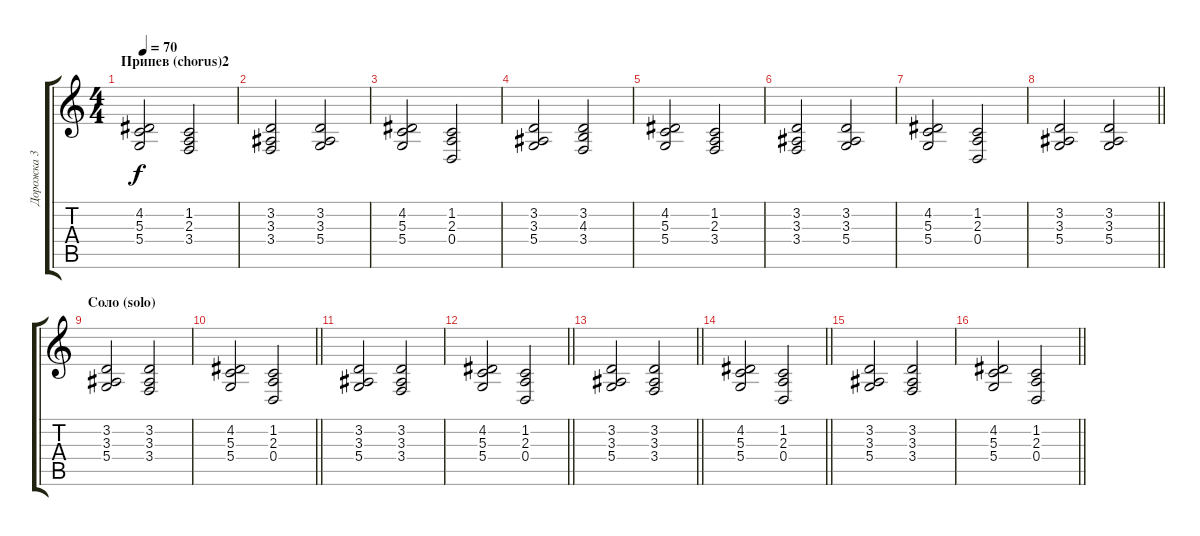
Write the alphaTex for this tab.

\track ("Дорожка 3" "Дорожка 3") {instrument pad2warm}
\staff {score tabs}
\tuning (E4 B3 G3 D3 A2 E2) {hide}
\ts (4 4)
\section ("" "Припев (chorus)2")
\tempo 70
\clef g2
\ks c
(4.2 5.3 5.4).2{dy f} (1.2 2.3 3.4).2 |
(3.2 3.3 3.4).2 (3.2 3.3 5.4).2 |
(4.2 5.3 5.4).2 (1.2 2.3 0.4).2 |
(3.2 3.3 5.4).2 (3.2 4.3 3.4).2 |
(4.2 5.3 5.4).2 (1.2 2.3 3.4).2 |
(3.2 3.3 3.4).2 (3.2 3.3 5.4).2 |
(4.2 5.3 5.4).2 (1.2 2.3 0.4).2 |
\barLineRight lightlight
(3.2 3.3 5.4).2 (3.2 3.3 5.4).2 |
\section ("" "Соло (solo)")
(3.2 3.3 5.4).2 (3.2 3.3 3.4).2 |
\barLineRight lightlight
(4.2 5.3 5.4).2 (1.2 2.3 0.4).2 |
(3.2 3.3 5.4).2 (3.2 3.3 3.4).2 |
\barLineRight lightlight
(4.2 5.3 5.4).2 (1.2 2.3 0.4).2 |
\barLineRight lightlight
(3.2 3.3 5.4).2 (3.2 3.3 3.4).2 |
\barLineRight lightlight
(4.2 5.3 5.4).2 (1.2 2.3 0.4).2 |
(3.2 3.3 5.4).2 (3.2 3.3 3.4).2 |
\barLineRight lightlight
(4.2 5.3 5.4).2 (1.2 2.3 0.4).2
